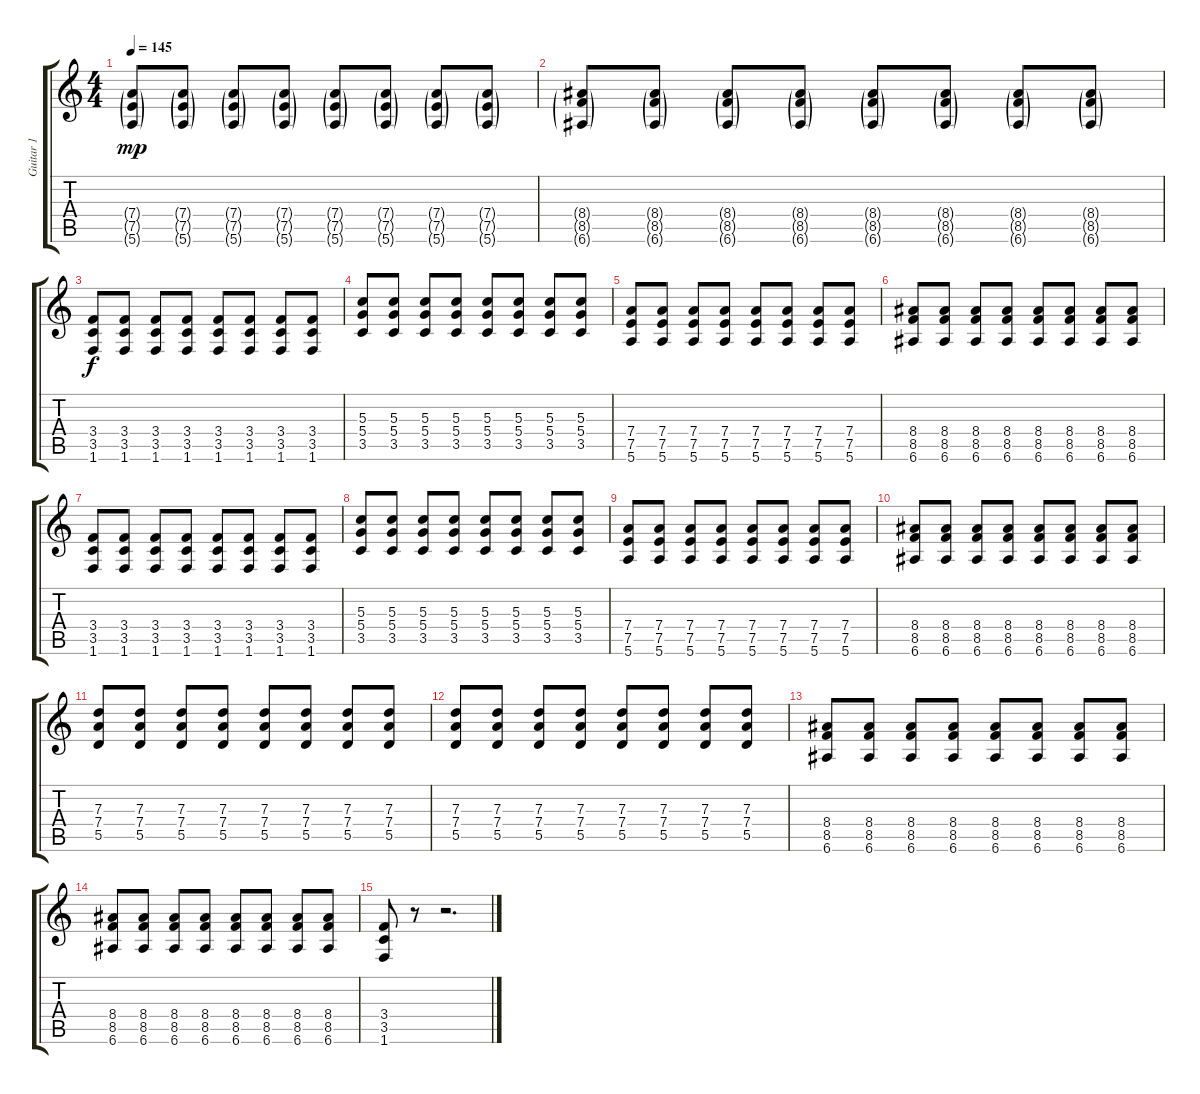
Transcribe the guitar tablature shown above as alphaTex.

\track ("Guitar 1" "Guitar 1") {instrument distortionguitar}
\staff {score tabs}
\tuning (E4 B3 G3 D3 A2 E2) {hide}
\ts (4 4)
\tempo 145
\clef g2
\ks c
(7.4{g} 7.5{g} 5.6{g}).8{dy mp} (7.4{g} 7.5{g} 5.6{g}).8 (7.4{g} 7.5{g} 5.6{g}).8 (7.4{g} 7.5{g} 5.6{g}).8 (7.4{g} 7.5{g} 5.6{g}).8 (7.4{g} 7.5{g} 5.6{g}).8 (7.4{g} 7.5{g} 5.6{g}).8 (7.4{g} 7.5{g} 5.6{g}).8 |
(8.4{g} 8.5{g} 6.6{g}).8 (8.4{g} 8.5{g} 6.6{g}).8 (8.4{g} 8.5{g} 6.6{g}).8 (8.4{g} 8.5{g} 6.6{g}).8 (8.4{g} 8.5{g} 6.6{g}).8 (8.4{g} 8.5{g} 6.6{g}).8 (8.4{g} 8.5{g} 6.6{g}).8 (8.4{g} 8.5{g} 6.6{g}).8 |
(3.4 3.5 1.6).8{dy f} (3.4 3.5 1.6).8 (3.4 3.5 1.6).8 (3.4 3.5 1.6).8 (3.4 3.5 1.6).8 (3.4 3.5 1.6).8 (3.4 3.5 1.6).8 (3.4 3.5 1.6).8 |
(5.3 5.4 3.5).8 (5.3 5.4 3.5).8 (5.3 5.4 3.5).8 (5.3 5.4 3.5).8 (5.3 5.4 3.5).8 (5.3 5.4 3.5).8 (5.3 5.4 3.5).8 (5.3 5.4 3.5).8 |
(7.4 7.5 5.6).8 (7.4 7.5 5.6).8 (7.4 7.5 5.6).8 (7.4 7.5 5.6).8 (7.4 7.5 5.6).8 (7.4 7.5 5.6).8 (7.4 7.5 5.6).8 (7.4 7.5 5.6).8 |
(8.4 8.5 6.6).8 (8.4 8.5 6.6).8 (8.4 8.5 6.6).8 (8.4 8.5 6.6).8 (8.4 8.5 6.6).8 (8.4 8.5 6.6).8 (8.4 8.5 6.6).8 (8.4 8.5 6.6).8 |
(3.4 3.5 1.6).8 (3.4 3.5 1.6).8 (3.4 3.5 1.6).8 (3.4 3.5 1.6).8 (3.4 3.5 1.6).8 (3.4 3.5 1.6).8 (3.4 3.5 1.6).8 (3.4 3.5 1.6).8 |
(5.3 5.4 3.5).8 (5.3 5.4 3.5).8 (5.3 5.4 3.5).8 (5.3 5.4 3.5).8 (5.3 5.4 3.5).8 (5.3 5.4 3.5).8 (5.3 5.4 3.5).8 (5.3 5.4 3.5).8 |
(7.4 7.5 5.6).8 (7.4 7.5 5.6).8 (7.4 7.5 5.6).8 (7.4 7.5 5.6).8 (7.4 7.5 5.6).8 (7.4 7.5 5.6).8 (7.4 7.5 5.6).8 (7.4 7.5 5.6).8 |
(8.4 8.5 6.6).8 (8.4 8.5 6.6).8 (8.4 8.5 6.6).8 (8.4 8.5 6.6).8 (8.4 8.5 6.6).8 (8.4 8.5 6.6).8 (8.4 8.5 6.6).8 (8.4 8.5 6.6).8 |
(7.3 7.4 5.5).8 (7.3 7.4 5.5).8 (7.3 7.4 5.5).8 (7.3 7.4 5.5).8 (7.3 7.4 5.5).8 (7.3 7.4 5.5).8 (7.3 7.4 5.5).8 (7.3 7.4 5.5).8 |
(7.3 7.4 5.5).8 (7.3 7.4 5.5).8 (7.3 7.4 5.5).8 (7.3 7.4 5.5).8 (7.3 7.4 5.5).8 (7.3 7.4 5.5).8 (7.3 7.4 5.5).8 (7.3 7.4 5.5).8 |
(8.4 8.5 6.6).8 (8.4 8.5 6.6).8 (8.4 8.5 6.6).8 (8.4 8.5 6.6).8 (8.4 8.5 6.6).8 (8.4 8.5 6.6).8 (8.4 8.5 6.6).8 (8.4 8.5 6.6).8 |
(8.4 8.5 6.6).8 (8.4 8.5 6.6).8 (8.4 8.5 6.6).8 (8.4 8.5 6.6).8 (8.4 8.5 6.6).8 (8.4 8.5 6.6).8 (8.4 8.5 6.6).8 (8.4 8.5 6.6).8 |
(3.4 3.5 1.6).8 r.8 r.2{d}
